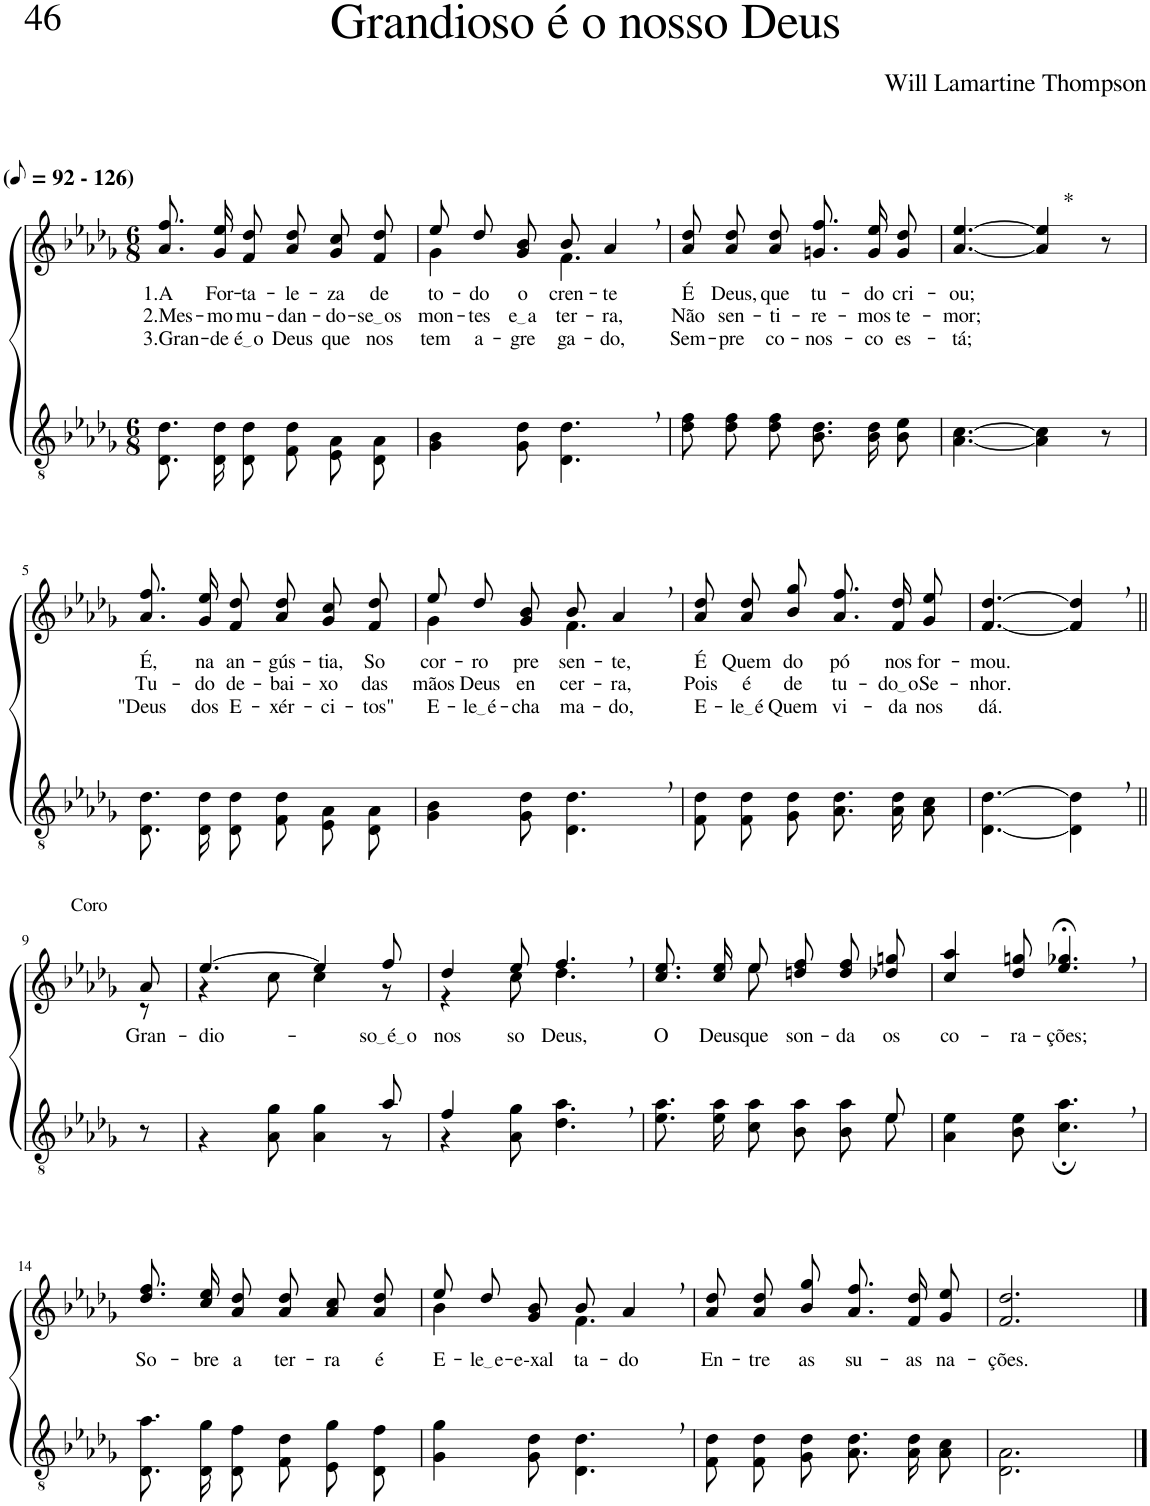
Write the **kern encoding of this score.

**kern	**kern	**text	**text	**text	**harte
*part2	*part1	*part1	*part1	*part1	*part1
*staff2	*staff1	*staff1	*staff1	*staff1	*
*I"Parte III e IV	*I"Parte I e II	*	*	*	*
*clefGv2	*clefG2	*	*	*	*
*Trd3c5	*Trd3c5	*	*	*	*
*k[b-e-a-d-g-]	*k[b-e-a-d-g-]	*	*	*	*
*M6/8	*M6/8	*	*	*	*
*MM46	*MM46	*	*	*	*
=1	=1	=1	=1	=1	=1
!	!LO:TX:a:B:t=(	!	!	!	!
!	!LO:TX:a:B:t=- 126)	!	!	!	!
!	!	!LO:LY:b	!LO:LY:b	!LO:LY:b	!
8.D-/ 8.d-/L	8.a-\ 8.ff\L	1.A	2.Mes-	3.Gran-	.
!	!	!LO:LY:b	!LO:LY:b	!LO:LY:b	!
16D-/ 16d-/K	16g-\ 16ee-\K	For-	-mo	-de	.
!	!	!LO:LY:b	!LO:LY:b	!LO:LY:b	!
8D-/ 8d-/J	8f\ 8dd-\J	-ta-	mu-	é o	.
!	!	!LO:LY:b	!LO:LY:b	!LO:LY:b	!
8F/ 8d-/L	8a-\ 8dd-\L	-le-	-dan-	Deus	.
!	!	!LO:LY:b	!LO:LY:b	!LO:LY:b	!
8E-/ 8A-/	8g-\ 8cc\	-za	-do-	que	.
!	!	!LO:LY:b	!LO:LY:b	!LO:LY:b	!
8D-/ 8A-/J	8f\ 8dd-\J	de	se os	nos	.
=2	=2	=2	=2	=2	=2
*	*^	*	*	*	*
!	!	!	!LO:LY:b	!LO:LY:b	!LO:LY:b	!
4G-\ 4B-\	8ee-\L	4g-\	to-	mon-	tem	.
!	!	!	!LO:LY:b	!LO:LY:b	!LO:LY:b	!
.	8dd-\	.	-do	-tes	a-	.
!	!	!	!LO:LY:b	!LO:LY:b	!LO:LY:b	!
8G-\ 8d-\	8g-\ 8b-\J	8ryy	o	e a	-gre-	.
!	!	!	!LO:LY:b	!LO:LY:b	!LO:LY:b	!
4.D-\, 4.d-\,	8b-/	4.f\	cren-	ter-	-ga-	.
!	!	!	!LO:LY:b	!LO:LY:b	!LO:LY:b	!
.	4a-,/	.	-te	-ra,	-do,	.
*	*v	*v	*	*	*	*
=3	=3	=3	=3	=3	=3
!	!	!LO:LY:b	!LO:LY:b	!LO:LY:b	!
8d-\ 8f\L	8a-\ 8dd-\L	É	Não	Sem-	.
!	!	!LO:LY:b	!LO:LY:b	!LO:LY:b	!
8d-\ 8f\	8a-\ 8dd-\	Deus,	sen-	-pre	.
!	!	!LO:LY:b	!LO:LY:b	!LO:LY:b	!
8d-\ 8f\J	8a-\ 8dd-\J	que	-ti-	co-	.
!	!	!LO:LY:b	!LO:LY:b	!LO:LY:b	!
8.B-\ 8.d-\L	8.gn\ 8.ff\L	tu-	-re-	-nos-	.
!	!	!LO:LY:b	!LO:LY:b	!LO:LY:b	!
16B-\ 16d-\K	16g\ 16ee-\K	-do	-mos	-co	.
!	!	!LO:LY:b	!LO:LY:b	!LO:LY:b	!
8B-\ 8e-\J	8g\ 8dd-\J	cri-	te-	es-	.
=4	=4	=4	=4	=4	=4
!	!	!LO:LY:b	!LO:LY:b	!LO:LY:b	!
[4.A-\ [4.c\	[4.a-/ [4.ee-/	-ou;	-mor;	-tá;	.
!	!	!	!	!	!LO:H:kt=*
4A-\] 4c\]	4a-/] 4ee-/]	.	.	.	N
8r	8r	.	.	.	.
!!LO:LB:g=z
=5	=5	=5	=5	=5	=5
!	!	!LO:LY:b	!LO:LY:b	!LO:LY:b	!
8.D-/ 8.d-/L	8.a-\ 8.ff\L	É,	-Tu-	"Deus	.
!	!	!LO:LY:b	!LO:LY:b	!LO:LY:b	!
16D-/ 16d-/K	16g-\ 16ee-\K	na	-do	dos	.
!	!	!LO:LY:b	!LO:LY:b	!LO:LY:b	!
8D-/ 8d-/J	8f\ 8dd-\J	an-	de-	E-	.
!	!	!LO:LY:b	!LO:LY:b	!LO:LY:b	!
8F/ 8d-/L	8a-\ 8dd-\L	-gús-	-bai-	-xér-	.
!	!	!LO:LY:b	!LO:LY:b	!LO:LY:b	!
8E-/ 8A-/	8g-\ 8cc\	-tia,	-xo	-ci-	.
!	!	!LO:LY:b	!LO:LY:b	!LO:LY:b	!
8D-/ 8A-/J	8f\ 8dd-\J	So-	das	-tos"	.
=6	=6	=6	=6	=6	=6
*	*^	*	*	*	*
!	!	!	!LO:LY:b	!LO:LY:b	!LO:LY:b	!
4G-\ 4B-\	8ee-\L	4g-\	-cor-	mãos	E-	.
!	!	!	!LO:LY:b	!LO:LY:b	!LO:LY:b	!
.	8dd-\	.	-ro	Deus	le é	.
!	!	!	!LO:LY:b	!LO:LY:b	!LO:LY:b	!
8G-\ 8d-\	8g-\ 8b-\J	8ryy	pre-	en-	-cha-	.
!	!	!	!LO:LY:b	!LO:LY:b	!LO:LY:b	!
4.D-\, 4.d-\,	8b-/	4.f\	-sen-	cer-	-ma-	.
!	!	!	!LO:LY:b	!LO:LY:b	!LO:LY:b	!
.	4a-,/	.	-te,	-ra,	-do,	.
*	*v	*v	*	*	*	*
=7	=7	=7	=7	=7	=7
!	!	!LO:LY:b	!LO:LY:b	!LO:LY:b	!
8F/ 8d-/L	8a-\ 8dd-\L	É	Pois	E-	.
!	!	!LO:LY:b	!LO:LY:b	!LO:LY:b	!
8F/ 8d-/	8a-\ 8dd-\	Quem	é	le é	.
!	!	!LO:LY:b	!LO:LY:b	!LO:LY:b	!
8G-/ 8d-/J	8b-\ 8gg-\J	do	de	Quem	.
!	!	!LO:LY:b	!LO:LY:b	!LO:LY:b	!
8.A-\ 8.d-\L	8.a-\ 8.ff\L	pó	tu-	vi-	.
!	!	!LO:LY:b	!LO:LY:b	!LO:LY:b	!
16A-\ 16d-\K	16f\ 16dd-\K	nos	do o	-da	.
!	!	!LO:LY:b	!LO:LY:b	!LO:LY:b	!
8A-\ 8c\J	8g-\ 8ee-\J	for-	Se-	nos	.
=8	=8	=8	=8	=8	=8
!	!	!LO:LY:b	!LO:LY:b	!LO:LY:b	!
[4.D-\ [4.d-\	[4.f/ [4.dd-/	-mou.	-nhor.	dá.	.
4D-\], 4d-\],	4f/], 4dd-/],	.	.	.	.
!!LO:LB:g=z
=9||	=9||	=9||	=9||	=9||	=9||
!	!LO:TX:a:t=Coro	!	!	!	!
!	!	!LO:LY:b	!	!	!
*	*^	*	*	*	*
8r	8a-/	8r	Gran-	.	.	.
=10	=10	=10	=10	=10	=10	=10
*^	*	*	*	*	*	*
!	!	!	!	!LO:LY:b	!	!	!
2ryy	4r	[4.ee-/	4r	-dio-	.	.	.
.	8A-\ 8g-\	.	8cc\	.	.	.	.
.	4A-\ 4g-\	4ee-/]	4cc\	.	.	.	.
8ryy	.	.	.	.	.	.	.
!	!	!	!	!LO:LY:b	!	!	!
8a-/	8r	8ff/	8r	so é o	.	.	.
=11	=11	=11	=11	=11	=11	=11	=11
!	!	!	!	!LO:LY:b	!	!	!
4f/	4r	4dd-/	4r	nos-	.	.	.
!	!	!	!	!LO:LY:b	!	!	!
2ryy	8A-\ 8g-\	8ee-/	8cc\	-so	.	.	.
!	!	!	!	!LO:LY:b	!	!	!
.	4.d-\ 4.a-\	4.ff,/	4.dd-\	Deus,	.	.	.
=12	=12	=12	=12	=12	=12	=12	=12
!	!	!	!	!LO:LY:b	!	!	!
8.e-\ 8.a-\L	8ryy	4ryy	8.cc\ 8.ee-\L	O	.	.	.
!	!	!	!	!LO:LY:b	!	!	!
*v	*v	*	*	*	*	*	*
16e-\ 16a-\K	.	16cc\ 16ee-\K	Deus	.	.	.
!	!	!	!LO:LY:b	!	!	!
8c\ 8a-\J	8ee-\	8ee-\J	que	.	.	.
!	!	!	!LO:LY:b	!	!	!
8B-\ 8a-\L	4.ryy	8ddn\ 8ff\L	son-	.	.	.
!	!	!	!LO:LY:b	!	!	!
8B-\ 8a-\	.	8dd\ 8ff\	-da	.	.	.
*^	*	*	*	*	*	*
!	!	!	!	!LO:LY:b	!	!	!
8e-\J	8e-/	.	8dd-X\ 8ggn\J	os	.	.	.
=13	=13	=13	=13	=13	=13	=13	=13
!	!	!	!	!LO:LY:b	!	!	!
*v	*v	*	*	*	*	*	*
*	*v	*v	*	*	*	*
4A-\ 4e-\	4cc/ 4aa-/	co-	.	.	.
!	!	!LO:LY:b	!	!	!
8B-\ 8e-\	8dd-/ 8ggn/	-ra-	.	.	.
!	!	!LO:LY:b	!	!	!
4.c\;, 4.a-\;,	4.ee-/;<, 4.gg-X/;<,	-ções;	.	.	.
!!LO:LB:g=z
=14	=14	=14	=14	=14	=14
!	!	!LO:LY:b	!	!	!
8.D-/ 8.a-/L	8.dd-\ 8.ff\L	So-	.	.	.
!	!	!LO:LY:b	!	!	!
16D-/ 16g-/K	16cc\ 16ee-\K	-bre	.	.	.
!	!	!LO:LY:b	!	!	!
8D-/ 8f/J	8a-\ 8dd-\J	a	.	.	.
!	!	!LO:LY:b	!	!	!
8F\ 8d-\L	8a-\ 8dd-\L	ter-	.	.	.
!	!	!LO:LY:b	!	!	!
8E-\ 8g-\	8a-\ 8cc\	-ra	.	.	.
!	!	!LO:LY:b	!	!	!
8D-\ 8f\J	8a-\ 8dd-\J	é	.	.	.
=15	=15	=15	=15	=15	=15
*	*^	*	*	*	*
!	!	!	!LO:LY:b	!	!	!
4G-\ 4g-\	8ee-\L	4b-\	E-	.	.	.
!	!	!	!LO:LY:b	!	!	!
.	8dd-\	.	le e	.	.	.
!	!	!	!LO:LY:b	!	!	!
8G-\ 8d-\	8g-\ 8b-\J	8ryy	-e-xal-	.	.	.
!	!	!	!LO:LY:b	!	!	!
4.D-\, 4.d-\,	8b-/	4.f\	-ta-	.	.	.
!	!	!	!LO:LY:b	!	!	!
.	4a-,/	.	-do	.	.	.
*	*v	*v	*	*	*	*
=16	=16	=16	=16	=16	=16
!	!	!LO:LY:b	!	!	!
8F/ 8d-/L	8a-\ 8dd-\L	En-	.	.	.
!	!	!LO:LY:b	!	!	!
8F/ 8d-/	8a-\ 8dd-\	-tre	.	.	.
!	!	!LO:LY:b	!	!	!
8G-/ 8d-/J	8b-\ 8gg-\J	as	.	.	.
!	!	!LO:LY:b	!	!	!
8.A-\ 8.d-\L	8.a-\ 8.ff\L	su-	.	.	.
!	!	!LO:LY:b	!	!	!
16A-\ 16d-\K	16f\ 16dd-\K	-as	.	.	.
!	!	!LO:LY:b	!	!	!
8A-\ 8c\J	8g-\ 8ee-\J	na-	.	.	.
=17	=17	=17	=17	=17	=17
!	!	!LO:LY:b	!	!	!
2.D-\ 2.A-\	2.f/ 2.dd-/	-ções.	.	.	.
==	==	==	==	==	==
*-	*-	*-	*-	*-	*-
